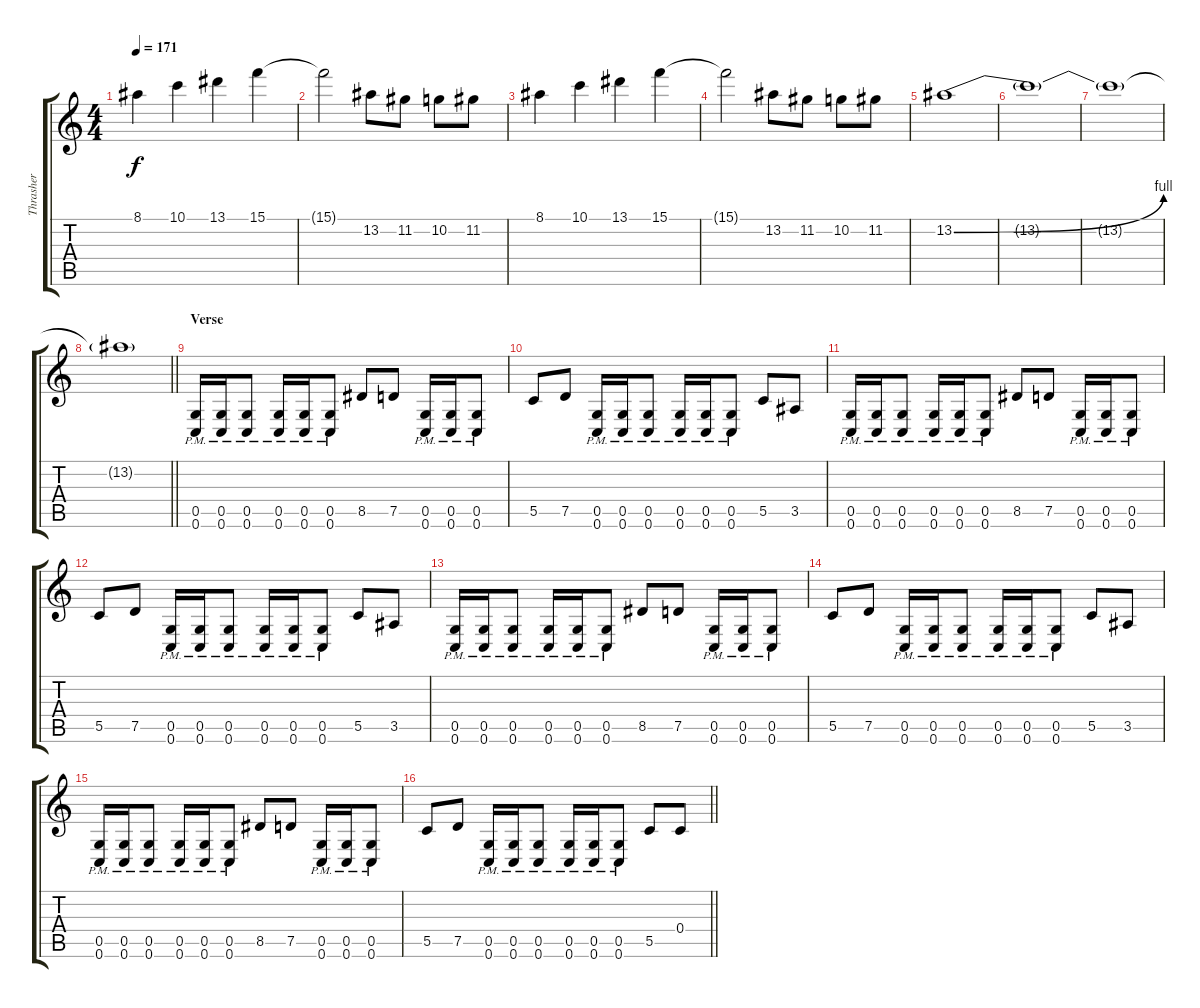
\track ("Thrasher" "Thrasher") {instrument distortionguitar}
\staff {score tabs}
\tuning (D4 A3 F3 C3 G2 C2) {hide}
\ts (4 4)
\tempo 171
\clef g2
\ks c
8.1.4{dy f} 10.1.4 13.1.4 15.1.4 |
15.1{t}.2 13.2.8 11.2.8 10.2.8 11.2.8 |
8.1.4 10.1.4 13.1.4 15.1.4 |
15.1{t}.2 13.2.8 11.2.8 10.2.8 11.2.8 |
13.2{be (bend 0 0 60 4)}.1 |
13.2{t}.1 |
13.2{t}.1 |
\barLineRight lightlight
13.2{t}.1 |
\section ("" "Verse")
(0.5{pm} 0.6{pm}).16 (0.5{pm} 0.6{pm}).16 (0.5{pm} 0.6{pm}).8 (0.5{pm} 0.6{pm}).16 (0.5{pm} 0.6{pm}).16 (0.5{pm} 0.6{pm}).8 8.5.8 7.5.8 (0.5{pm} 0.6{pm}).16 (0.5{pm} 0.6{pm}).16 (0.5{pm} 0.6{pm}).8 |
5.5.8 7.5.8 (0.5{pm} 0.6{pm}).16 (0.5{pm} 0.6{pm}).16 (0.5{pm} 0.6{pm}).8 (0.5{pm} 0.6{pm}).16 (0.5{pm} 0.6{pm}).16 (0.5{pm} 0.6{pm}).8 5.5.8 3.5.8 |
(0.5{pm} 0.6{pm}).16 (0.5{pm} 0.6{pm}).16 (0.5{pm} 0.6{pm}).8 (0.5{pm} 0.6{pm}).16 (0.5{pm} 0.6{pm}).16 (0.5{pm} 0.6{pm}).8 8.5.8 7.5.8 (0.5{pm} 0.6{pm}).16 (0.5{pm} 0.6{pm}).16 (0.5{pm} 0.6{pm}).8 |
5.5.8 7.5.8 (0.5{pm} 0.6{pm}).16 (0.5{pm} 0.6{pm}).16 (0.5{pm} 0.6{pm}).8 (0.5{pm} 0.6{pm}).16 (0.5{pm} 0.6{pm}).16 (0.5{pm} 0.6{pm}).8 5.5.8 3.5.8 |
(0.5{pm} 0.6{pm}).16 (0.5{pm} 0.6{pm}).16 (0.5{pm} 0.6{pm}).8 (0.5{pm} 0.6{pm}).16 (0.5{pm} 0.6{pm}).16 (0.5{pm} 0.6{pm}).8 8.5.8 7.5.8 (0.5{pm} 0.6{pm}).16 (0.5{pm} 0.6{pm}).16 (0.5{pm} 0.6{pm}).8 |
5.5.8 7.5.8 (0.5{pm} 0.6{pm}).16 (0.5{pm} 0.6{pm}).16 (0.5{pm} 0.6{pm}).8 (0.5{pm} 0.6{pm}).16 (0.5{pm} 0.6{pm}).16 (0.5{pm} 0.6{pm}).8 5.5.8 3.5.8 |
(0.5{pm} 0.6{pm}).16 (0.5{pm} 0.6{pm}).16 (0.5{pm} 0.6{pm}).8 (0.5{pm} 0.6{pm}).16 (0.5{pm} 0.6{pm}).16 (0.5{pm} 0.6{pm}).8 8.5.8 7.5.8 (0.5{pm} 0.6{pm}).16 (0.5{pm} 0.6{pm}).16 (0.5{pm} 0.6{pm}).8 |
\barLineRight lightlight
5.5.8 7.5.8 (0.5{pm} 0.6{pm}).16 (0.5{pm} 0.6{pm}).16 (0.5{pm} 0.6{pm}).8 (0.5{pm} 0.6{pm}).16 (0.5{pm} 0.6{pm}).16 (0.5{pm} 0.6{pm}).8 5.5.8 0.4.8
